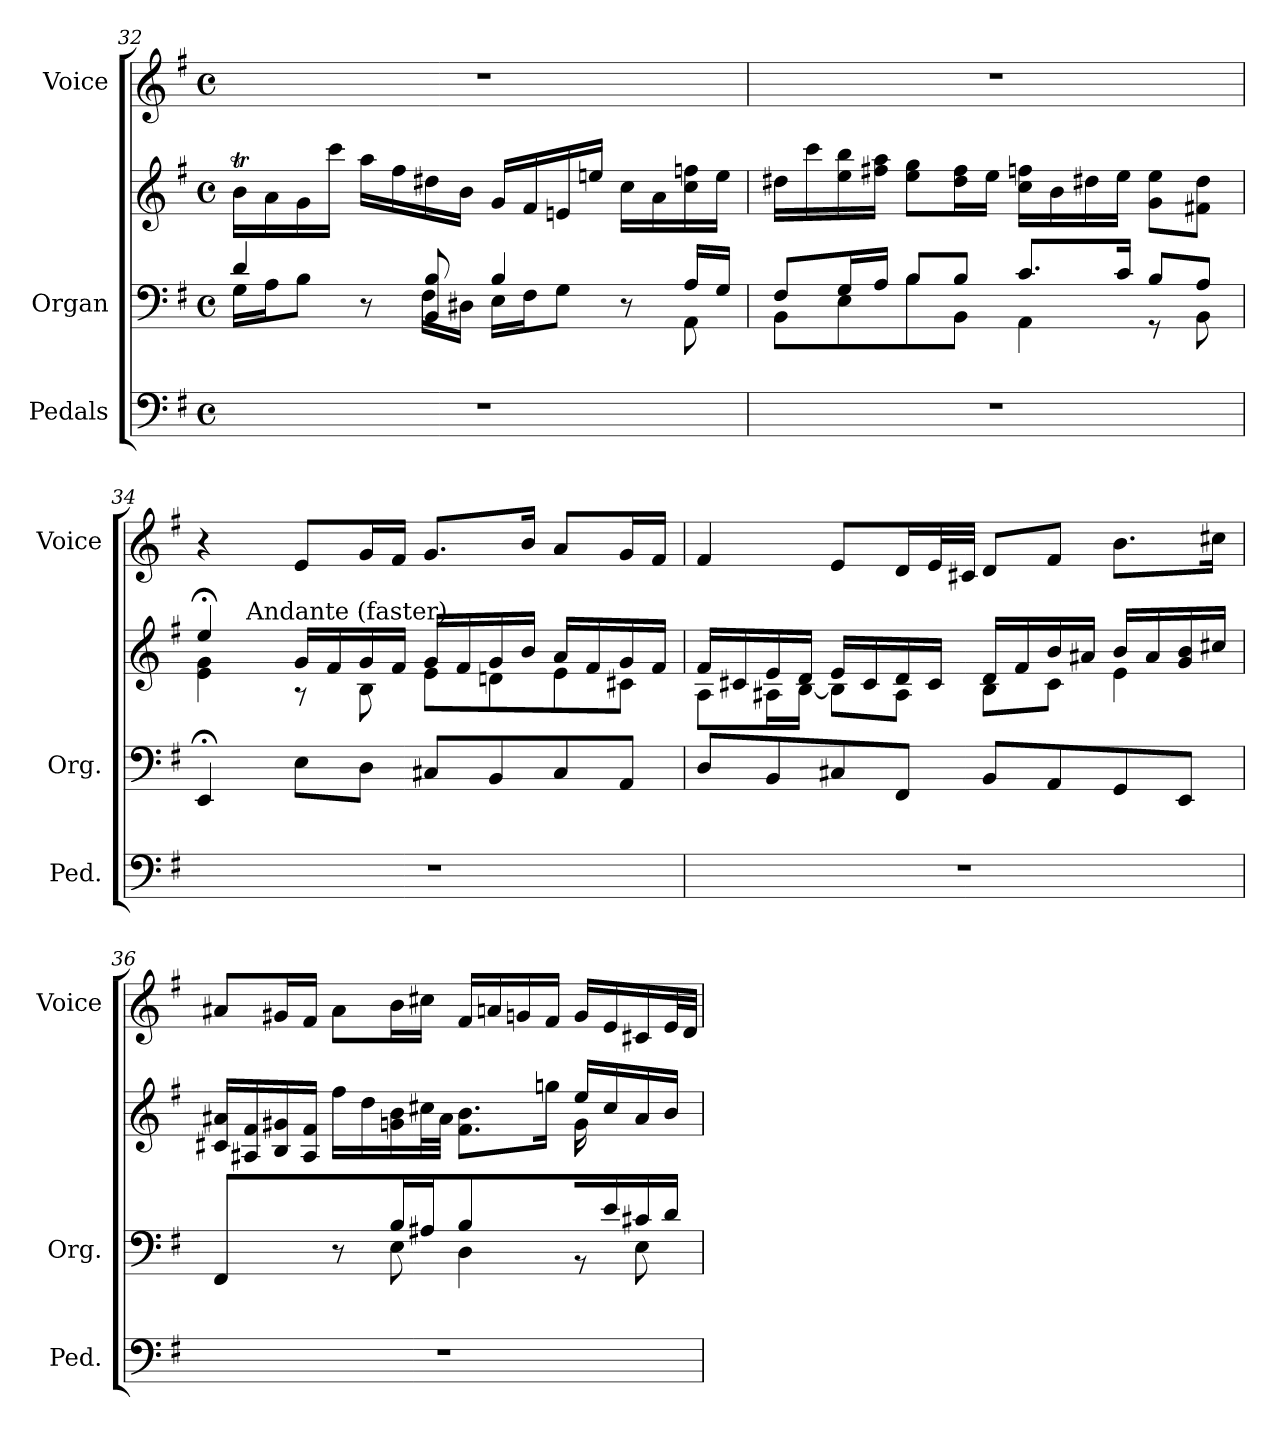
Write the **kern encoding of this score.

**kern	**kern	**kern	**kern
*part3	*part2	*part2	*part1
*staff4	*staff3	*staff2	*staff1
*I"Pedals	*I"Organ	*	*I"Voice
*I'Ped.	*I'Org.	*	*I'Voice
*clefF4	*clefF4	*clefG2	*clefG2
*k[f#]	*k[f#]	*k[f#]	*k[f#]
*G:	*G:	*G:	*G:
*M4/4	*M4/4	*M4/4	*M4/4
*met(c)	*met(c)	*met(c)	*met(c)
=32	=32	=32	=32
*	*^	*	*
1r	4di/	16Gi\LL	16bti\LL	1r
.	.	16Ai\J	16ai\	.
.	.	8Bi\J	16gi\	.
.	.	.	16ccci\JJ	.
.	8r	8ryy	16aai\LL	.
.	.	.	16ff#i\	.
.	8BBi/ 8Bi	16F#i\LL	16dd#Xi\	.
.	.	16D#Xi\JJ	16bi\JJ	.
.	4Bi/	16Ei\LL	16gi/LL	.
.	.	16F#i\J	16f#i/	.
.	.	8Gi\J	16eni/	.
.	.	.	16eeni/JJ	.
.	8r	8ryy	16cci\LL	.
.	.	.	16ai\	.
.	16Ai/LL	8AAi\	16cci\ 16ffni	.
.	16Gi/JJ	.	16eei\JJ	.
=33	=33	=33	=33	=33
1r	8F#i/L	8BBi\L	16dd#Xi\LL	1r
.	.	.	16ccci\	.
.	16Gi/L	8Ei\	16eei\ 16bbi	.
.	16Ai/JJ	.	16ff#Xi\ 16aaiJJ	.
.	8Bi/L	8Bi\	8eei\ 8ggiL	.
.	8Bi/J	8BBi\J	16dd#i\ 16ff#iL	.
.	.	.	16eei\JJ	.
.	8.ci/L	4AAi\	16cci\ 16ffniLL	.
.	.	.	16bi\	.
.	.	.	16dd#Xi\	.
.	16ci/Jk	.	16eei\JJ	.
.	8Bi/L	8r	8gi\ 8eeiL	.
.	8Ai/J	8BBi\	8f#Xi\ 8dd#iJ	.
*	*v	*v	*	*
!!LO:LB:g=z
=34	=34	=34	=34
*	*	*^	*
*	*	*	*^	*
1r	4EE;i/	4ee;i/	4ei\ 4gi	8ryy	4r
!	!	!	!	!LO:TX:a:t=Andante (faster)	!
.	.	.	.	2..ryy	.
*	*	*	*	*	*MM63
.	8Ei\L	16gi/LL	8r	.	8ei/L
.	.	16f#i/	.	.	.
.	8Di\J	16gi/	8Bi\	.	16gi/L
.	.	16f#i/JJ	.	.	16f#i/JJ
.	8C#Xi/L	16gi/LL	8ei\L	.	8.gi/L
.	.	16f#i/	.	.	.
.	8BBi/	16gi/	8dni\	.	.
.	.	16bi/JJ	.	.	16bi/Jk
.	8C#i/	16ai/LL	8ei\	.	8ai/L
.	.	16f#i/	.	.	.
.	8AAi/J	16gi/	8c#Xi\J	.	16gi/L
.	.	16f#i/JJ	.	.	16f#i/JJ
*	*	*	*v	*v	*
=35	=35	=35	=35	=35
1r	8Di/L	16f#i/LL	8Ai\L	4f#i/
.	.	16c#Xi/	.	.
.	8BBi/	16ei/	16A#Xi\L	.
.	.	16di/JJ	[<16Bi\JJ	.
.	8C#Xi/	16ei/LL	8Bi\L]	8ei/L
.	.	16c#i/	.	.
.	8FF#i/J	16di/	8A#i\J	16di/L
.	.	16c#i/JJ	.	32ei/L
.	.	.	.	32c#Xi/JJJ
.	8BBi/L	16di/LL	8Bi\L	8di/L
.	.	16f#i/	.	.
.	8AAi/	16bi/	8c#i\J	8f#i/J
.	.	16a#Xi/JJ	.	.
.	8GGi/	16bi/LL	4ei\	8.bi\L
.	.	16a#i/	.	.
.	8EEi/J	16gi/ 16bi	.	.
.	.	16cc#Xi/JJ	.	16cc#Xi\Jk
!!LO:LB:g=z
=36	=36	=36	=36	=36
*	*^	*	*	*
1r	4FF#i/	4ryy	16c#Xi/ 16a#XiLL	2.ryy	8a#Xi/L
.	.	.	16A#Xi/ 16f#i	.	.
.	.	.	16Bi/ 16g#Xi	.	16g#Xi/L
.	.	.	16A#i/ 16f#iJJ	.	16f#i/JJ
.	8r	8ryy	16ff#i\LL	.	8a#i\L
.	.	.	16ddi\	.	.
.	16Bi/LL	8Ei\	16gni\ 16bi	.	16bi\L
.	16A#Xi/JJ	.	32cc#Xi\L	.	16cc#Xi\JJ
.	.	.	32a#i\JJJ	.	.
.	4Bi/	4Di\	8.f#i\ 8.biL	.	16f#i/LL
.	.	.	.	.	16ani/
.	.	.	.	.	16gni/
.	.	.	16ggni\Jk	.	16f#i/JJ
.	16ryy	8r	16eei/LL	16gi\LL	16gi/LL
.	16ei/	.	16cc#i/	8.ryy	16ei/
.	16c#Xi/	8Ei\	16a#i/	.	16c#Xi/
.	16di/JJ	.	16bi/JJ	.	32ei/L
.	.	.	.	.	32di/JJJ
*	*v	*v	*	*	*
*	*	*v	*v	*
=	=	=	=
*-	*-	*-	*-
